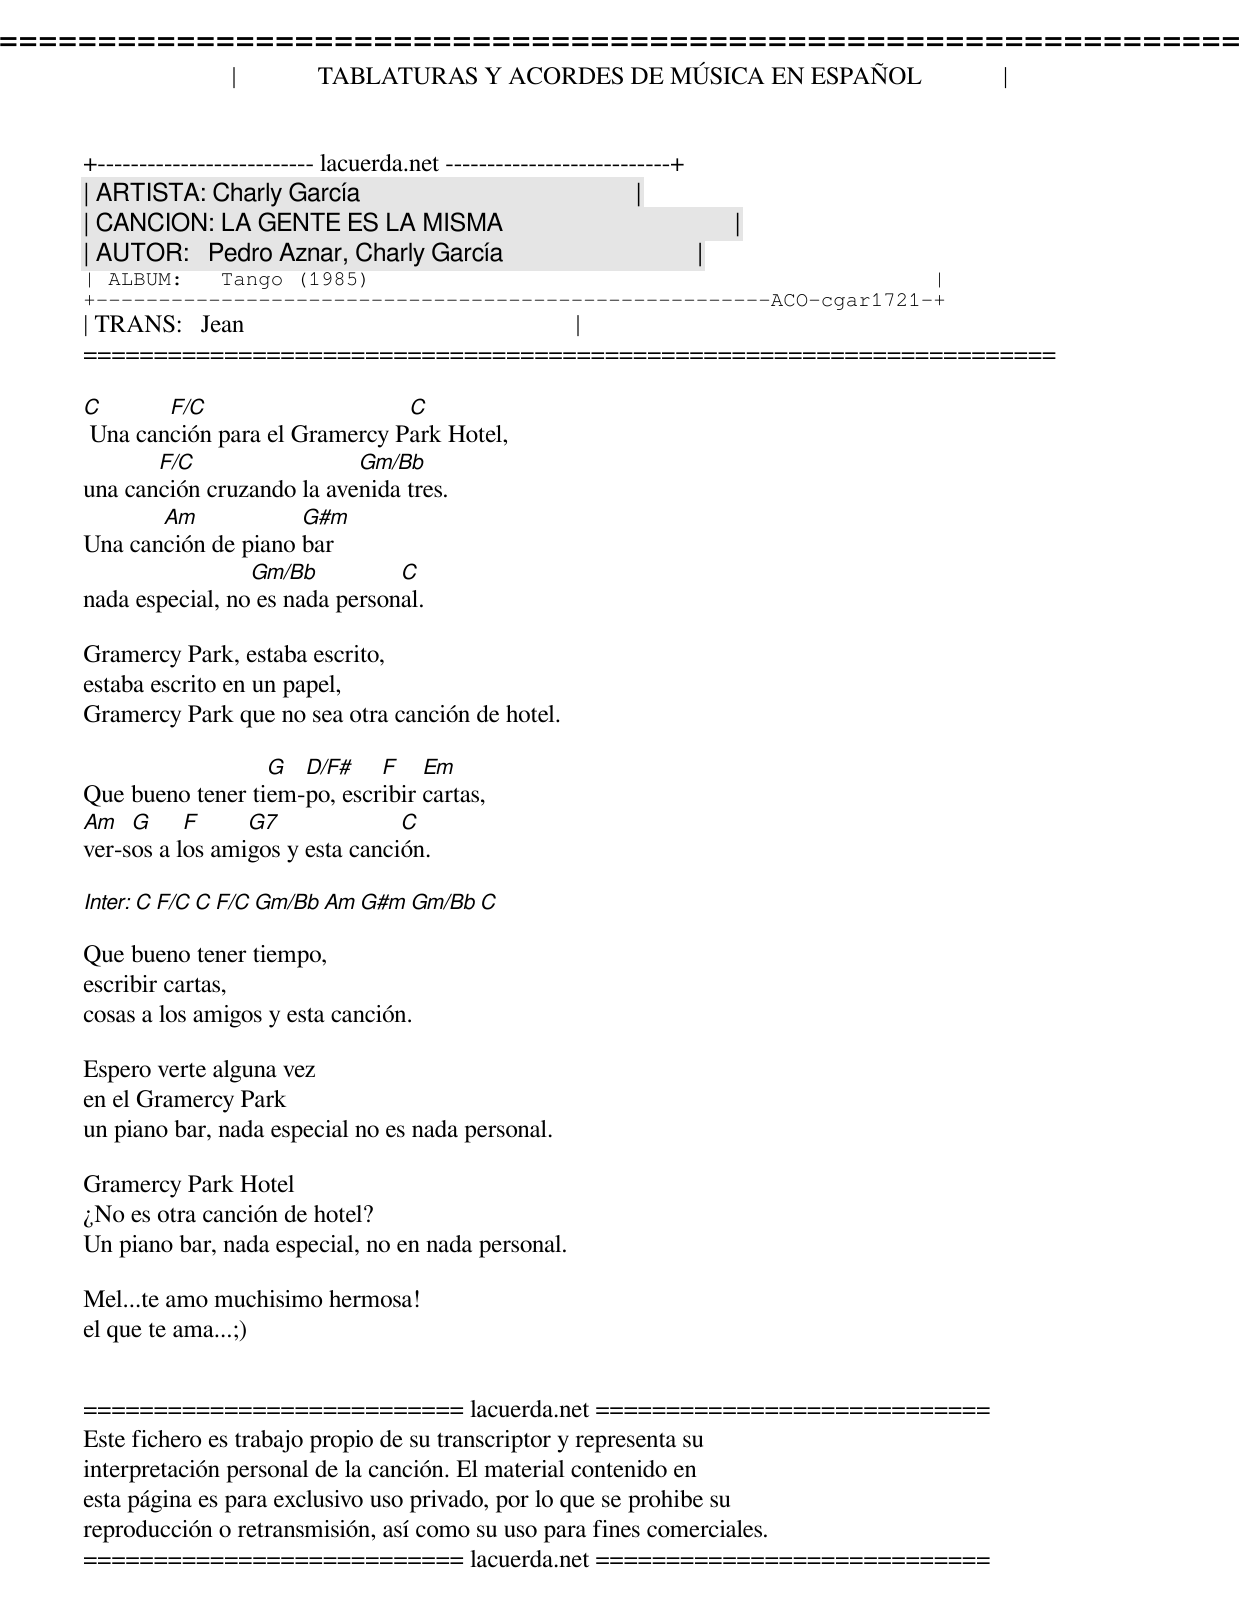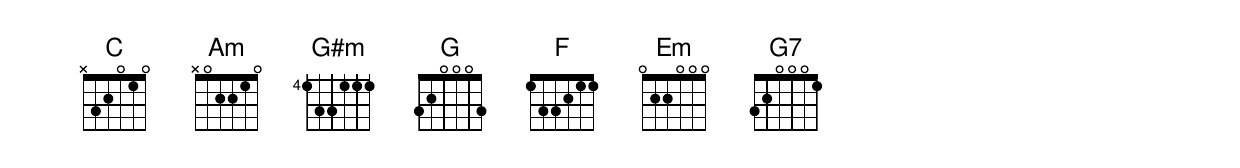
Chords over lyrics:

=====================================================================
|             TABLATURAS Y ACORDES DE MÚSICA EN ESPAÑOL             |
+-------------------------- lacuerda.net ---------------------------+
| ARTISTA: Charly García                                            |
| CANCION: LA GENTE ES LA MISMA                                     |
| AUTOR:   Pedro Aznar, Charly García                               |
| ALBUM:   Tango (1985)                                             |
+------------------------------------------------------ACO-cgar1721-+
| TRANS:   Jean                                                     |
=====================================================================

C       F/C                    C
 Una canción para el Gramercy Park Hotel,
       F/C                 Gm/Bb
una canción cruzando la avenida tres.
       Am            G#m
Una canción de piano bar
                 Gm/Bb          C
nada especial, no es nada personal.

Gramercy Park, estaba escrito,
estaba escrito en un papel,
Gramercy Park que no sea otra canción de hotel.

                  G  D/F#    F    Em
Que bueno tener tiem-po, escribir cartas,
Am   G     F     G7              C
ver-sos a los amigos y esta canción.

Inter: C F/C  C F/C Gm/Bb Am G#m Gm/Bb C

Que bueno tener tiempo,
escribir cartas,
cosas a los amigos y esta canción.

Espero verte alguna vez
en el Gramercy Park
un piano bar, nada especial no es nada personal.

Gramercy Park Hotel
¿No es otra canción de hotel?
Un piano bar, nada especial, no en nada personal.

Mel...te amo muchisimo hermosa!
el que te ama...;)


=========================== lacuerda.net ============================
Este fichero es trabajo propio de su transcriptor y representa su
interpretación personal de la canción. El material contenido en
esta página es para exclusivo uso privado, por lo que se prohibe su
reproducción o retransmisión, así como su uso para fines comerciales.
=========================== lacuerda.net ============================
